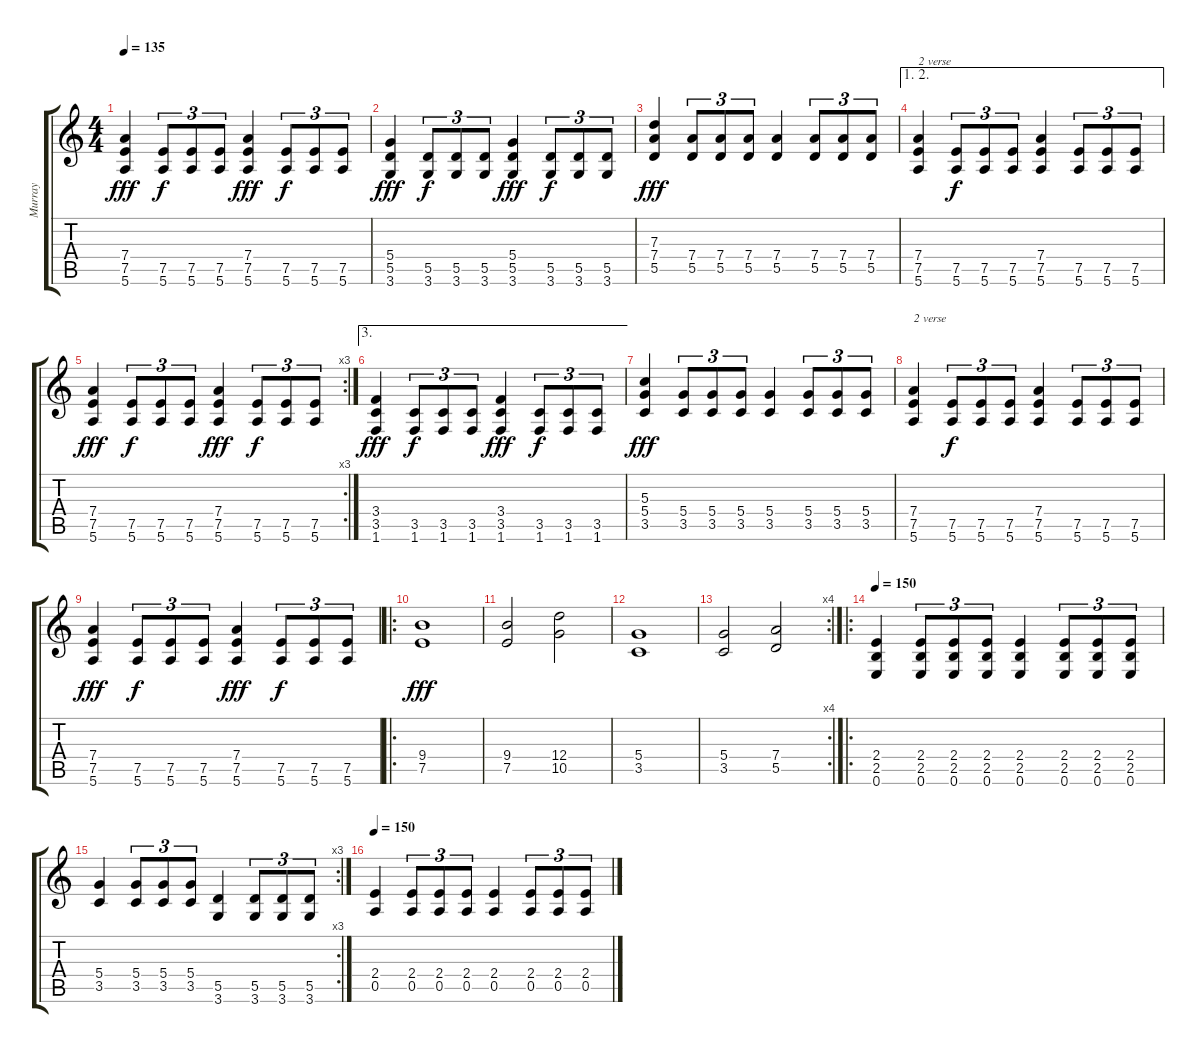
\track ("Murray" "Murray") {instrument distortionguitar}
\staff {score tabs}
\tuning (E4 B3 G3 D3 A2 E2) {hide}
\ts (4 4)
\tempo 135
\clef g2
\ks c
(7.4 7.5 5.6).4{dy fff} (7.5 5.6).8{tu (3 2) dy f} (7.5 5.6).8{tu (3 2)} (7.5 5.6).8{tu (3 2)} (7.4 7.5 5.6).4{dy fff} (7.5 5.6).8{tu (3 2) dy f} (7.5 5.6).8{tu (3 2)} (7.5 5.6).8{tu (3 2)} |
(5.4 5.5 3.6).4{dy fff} (5.5 3.6).8{tu (3 2) dy f} (5.5 3.6).8{tu (3 2)} (5.5 3.6).8{tu (3 2)} (5.4 5.5 3.6).4{dy fff} (5.5 3.6).8{tu (3 2) dy f} (5.5 3.6).8{tu (3 2)} (5.5 3.6).8{tu (3 2)} |
(7.3 7.4 5.5).4{dy fff} (7.4 5.5).8{tu (3 2)} (7.4 5.5).8{tu (3 2)} (7.4 5.5).8{tu (3 2)} (7.4 5.5).4 (7.4 5.5).8{tu (3 2)} (7.4 5.5).8{tu (3 2)} (7.4 5.5).8{tu (3 2)} |
\ae (1 2)
(7.4 7.5 5.6).4{txt "2 verse"} (7.5 5.6).8{tu (3 2) dy f} (7.5 5.6).8{tu (3 2)} (7.5 5.6).8{tu (3 2)} (7.4 7.5 5.6).4 (7.5 5.6).8{tu (3 2)} (7.5 5.6).8{tu (3 2)} (7.5 5.6).8{tu (3 2)} |
\rc 3
(7.4 7.5 5.6).4{dy fff} (7.5 5.6).8{tu (3 2) dy f} (7.5 5.6).8{tu (3 2)} (7.5 5.6).8{tu (3 2)} (7.4 7.5 5.6).4{dy fff} (7.5 5.6).8{tu (3 2) dy f} (7.5 5.6).8{tu (3 2)} (7.5 5.6).8{tu (3 2)} |
\ae 3
(3.4 3.5 1.6).4{dy fff} (3.5 1.6).8{tu (3 2) dy f} (3.5 1.6).8{tu (3 2)} (3.5 1.6).8{tu (3 2)} (3.4 3.5 1.6).4{dy fff} (3.5 1.6).8{tu (3 2) dy f} (3.5 1.6).8{tu (3 2)} (3.5 1.6).8{tu (3 2)} |
(5.3 5.4 3.5).4{dy fff} (5.4 3.5).8{tu (3 2)} (5.4 3.5).8{tu (3 2)} (5.4 3.5).8{tu (3 2)} (5.4 3.5).4 (5.4 3.5).8{tu (3 2)} (5.4 3.5).8{tu (3 2)} (5.4 3.5).8{tu (3 2)} |
(7.4 7.5 5.6).4{txt "2 verse"} (7.5 5.6).8{tu (3 2) dy f} (7.5 5.6).8{tu (3 2)} (7.5 5.6).8{tu (3 2)} (7.4 7.5 5.6).4 (7.5 5.6).8{tu (3 2)} (7.5 5.6).8{tu (3 2)} (7.5 5.6).8{tu (3 2)} |
(7.4 7.5 5.6).4{dy fff} (7.5 5.6).8{tu (3 2) dy f} (7.5 5.6).8{tu (3 2)} (7.5 5.6).8{tu (3 2)} (7.4 7.5 5.6).4{dy fff} (7.5 5.6).8{tu (3 2) dy f} (7.5 5.6).8{tu (3 2)} (7.5 5.6).8{tu (3 2)} |
\ro
(9.4 7.5).1{dy fff} |
(9.4 7.5).2 (12.4 10.5).2 |
(5.4 3.5).1 |
\rc 4
(5.4 3.5).2 (7.4 5.5).2 |
\ro
\tempo 150
(2.4 2.5 0.6).4{instrument distortionguitar} (2.4 2.5 0.6).8{tu (3 2)} (2.4 2.5 0.6).8{tu (3 2)} (2.4 2.5 0.6).8{tu (3 2)} (2.4 2.5 0.6).4 (2.4 2.5 0.6).8{tu (3 2)} (2.4 2.5 0.6).8{tu (3 2)} (2.4 2.5 0.6).8{tu (3 2)} |
\rc 3
(5.4 3.5).4 (5.4 3.5).8{tu (3 2)} (5.4 3.5).8{tu (3 2)} (5.4 3.5).8{tu (3 2)} (5.5 3.6).4 (5.5 3.6).8{tu (3 2)} (5.5 3.6).8{tu (3 2)} (5.5 3.6).8{tu (3 2)} |
\tempo 150
(2.4 0.5).4{instrument distortionguitar} (2.4 0.5).8{tu (3 2)} (2.4 0.5).8{tu (3 2)} (2.4 0.5).8{tu (3 2)} (2.4 0.5).4 (2.4 0.5).8{tu (3 2)} (2.4 0.5).8{tu (3 2)} (2.4 0.5).8{tu (3 2)}
